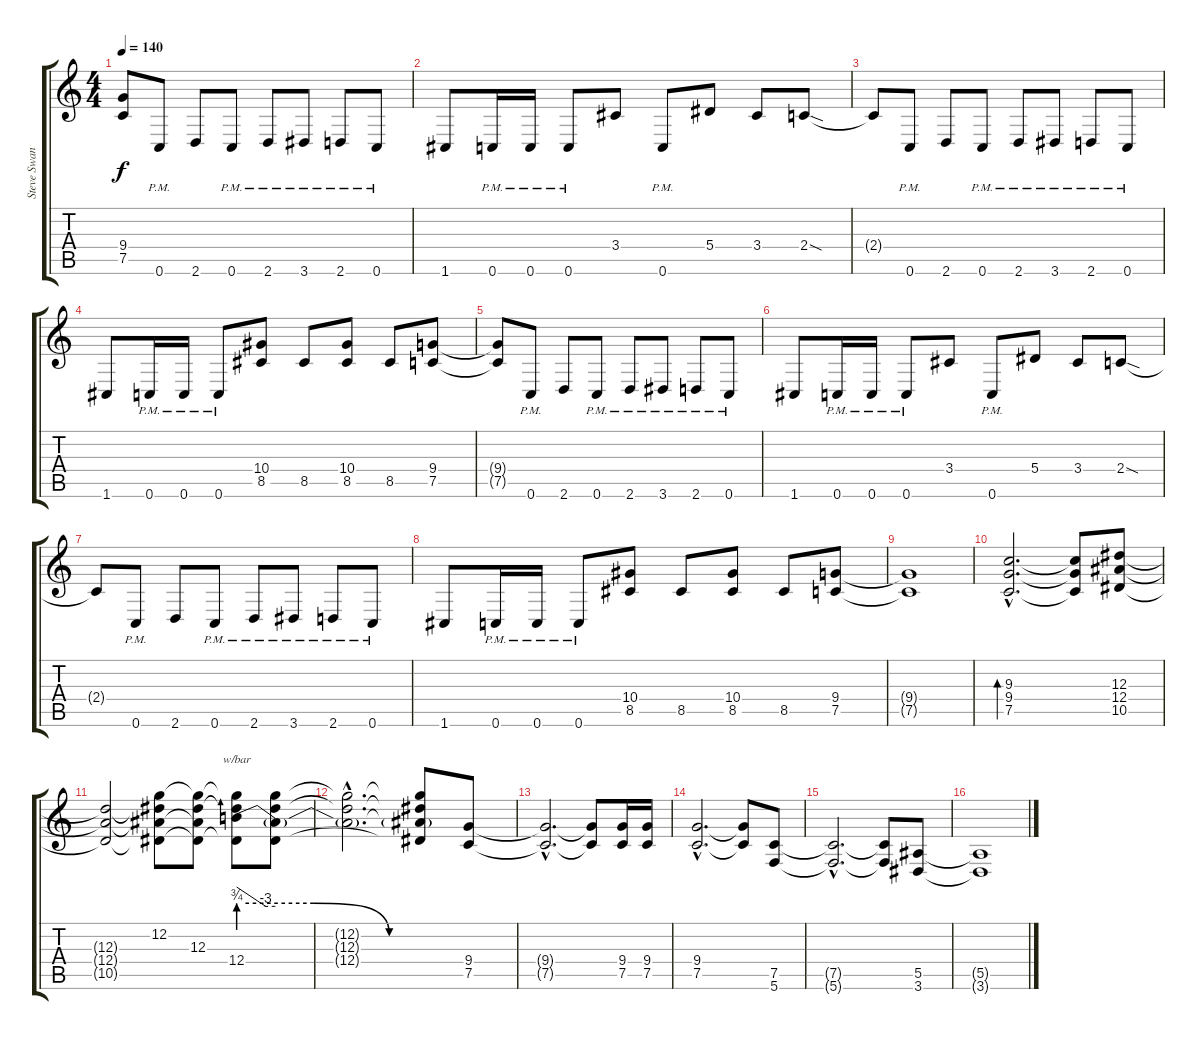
\track ("Steve Swanson(Rhytm Guitar)" "Steve Swan") {instrument distortionguitar}
\staff {score tabs}
\tuning (C4 G3 Eb3 Bb2 F2 C2) {hide}
\ts (4 4)
\tempo 140
\clef g2
\ks c
(9.4{t} 7.5{t}).8{dy f} 0.6{pm}.8 2.6.8 0.6{pm}.8 2.6{pm}.8 3.6{pm}.8 2.6{pm}.8 0.6{pm}.8 |
1.6.8 0.6{pm}.16 0.6{pm}.16 0.6{pm}.8 3.4.8 0.6{pm}.8 5.4.8 3.4.8 2.4{sod}.8 |
2.4{t}.8 0.6{pm}.8 2.6.8 0.6{pm}.8 2.6{pm}.8 3.6{pm}.8 2.6{pm}.8 0.6{pm}.8 |
1.6.8 0.6{pm}.16 0.6{pm}.16 0.6{pm}.8 (10.4 8.5).8 8.5.8 (10.4 8.5).8 8.5.8 (9.4 7.5).8 |
(9.4{t} 7.5{t}).8 0.6{pm}.8 2.6.8 0.6{pm}.8 2.6{pm}.8 3.6{pm}.8 2.6{pm}.8 0.6{pm}.8 |
1.6.8 0.6{pm}.16 0.6{pm}.16 0.6{pm}.8 3.4.8 0.6{pm}.8 5.4.8 3.4.8 2.4{sod}.8 |
2.4{t}.8 0.6{pm}.8 2.6.8 0.6{pm}.8 2.6{pm}.8 3.6{pm}.8 2.6{pm}.8 0.6{pm}.8 |
1.6.8 0.6{pm}.16 0.6{pm}.16 0.6{pm}.8 (10.4 8.5).8 8.5.8 (10.4 8.5).8 8.5.8 (9.4 7.5).8 |
(9.4{t} 7.5{t}).1 |
(9.3{hac} 9.4{hac} 7.5{hac}).2{d bd 480} (9.3{t} 9.4{t} 7.5{t}).8 (12.3 12.4 10.5).8 |
(12.3{t} 12.4{t} 10.5{t}).2 (12.2 12.3{t} 12.4{t} 10.5{t}).8 (12.2{t} 12.3 12.4{t} 10.5{t}).8 (12.2{t} 12.3{t} 12.4{be (custom 0 3 20 3 40 0 60 0)} 10.5{t}).8{tbe (custom default 0 0 45 -12 60 -12)} (12.2{t} 12.3{t} 12.4{t} 10.5{t}).8 |
(12.2{hac t} 12.3{hac t} 12.4{hac t}).2{d} (12.2{t} 12.3{t} 12.4{t} 10.5{t}).8 (9.4 7.5).8 |
(9.4{hac t} 7.5{hac t}).2{d} (9.4{t} 7.5{t}).8 (9.4 7.5).16 (9.4 7.5).16 |
(9.4{hac} 7.5{hac}).2{d} (9.4{t} 7.5{t}).8 (7.5 5.6).8 |
(7.5{hac t} 5.6{hac t}).2{d} (7.5{t} 5.6{t}).8 (5.5 3.6).8 |
(5.5{t} 3.6{t}).1
